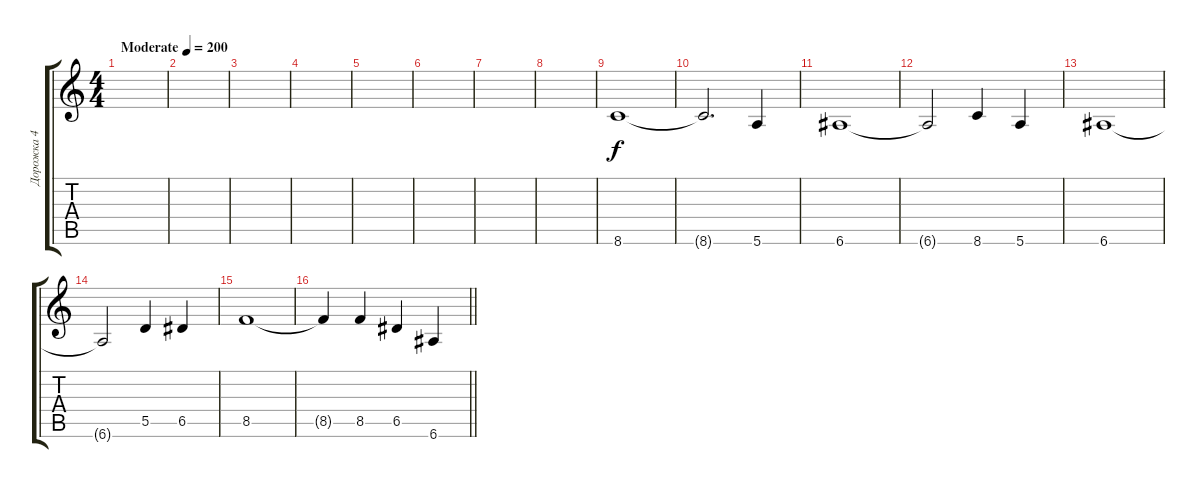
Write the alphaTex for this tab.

\track ("Дорожка 4" "Дорожка 4") {instrument distortionguitar}
\staff {score tabs}
\tuning (E4 B3 G3 D3 A2 E2) {hide}
\ts (4 4)
\tempo (200 "Moderate")
\clef g2
\ks c
|
|
|
|
|
|
|
|
8.6.1 |
8.6{t}.2{d} 5.6.4 |
6.6.1 |
6.6{t}.2 8.6.4 5.6.4 |
6.6.1 |
6.6{t}.2 5.5.4 6.5.4 |
8.5.1 |
\barLineRight lightlight
8.5{t}.4 8.5.4 6.5.4 6.6.4
